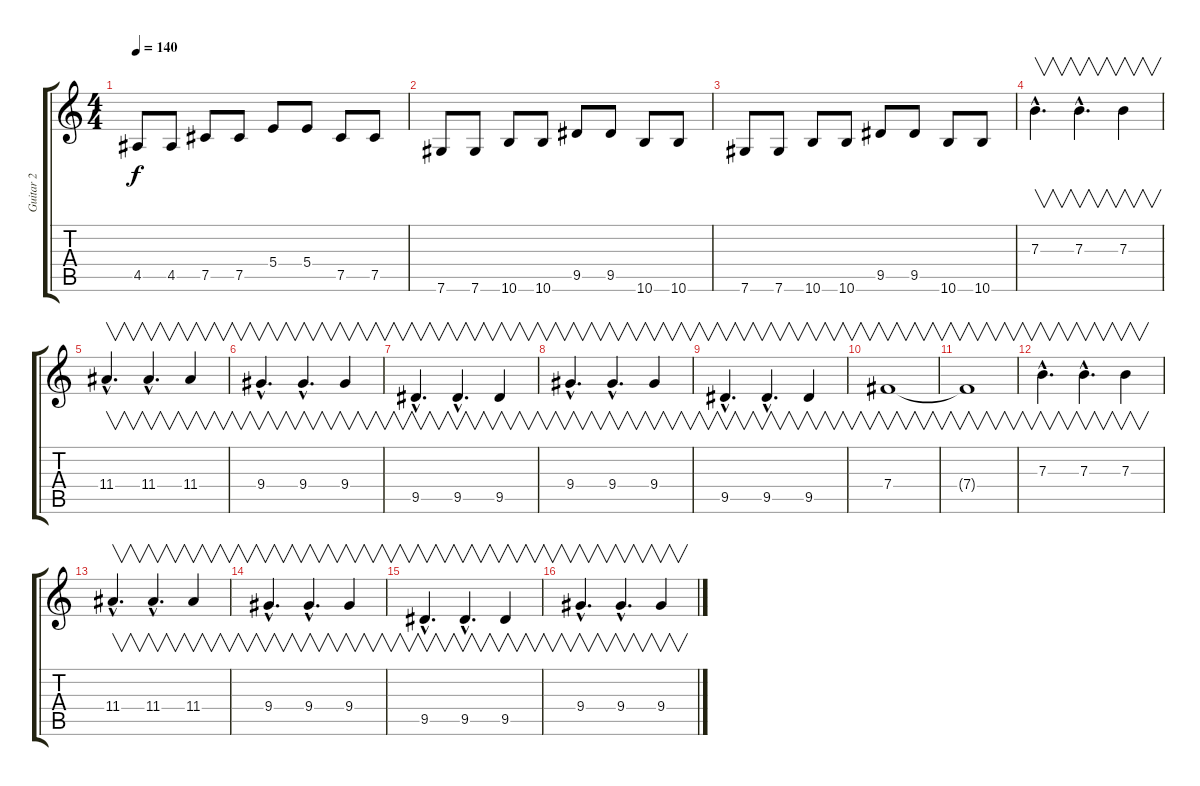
\track ("Guitar 2" "Guitar 2") {instrument distortionguitar}
\staff {score tabs}
\tuning (Db4 Ab3 E3 B2 Gb2 Db2) {hide}
\ts (4 4)
\tempo 140
\clef g2
\ks c
4.5.8{dy f} 4.5.8 7.5.8 7.5.8 5.4.8 5.4.8 7.5.8 7.5.8 |
7.6.8 7.6.8 10.6.8 10.6.8 9.5.8 9.5.8 10.6.8 10.6.8 |
7.6.8 7.6.8 10.6.8 10.6.8 9.5.8 9.5.8 10.6.8 10.6.8 |
7.3{hac}.4{v d} 7.3{hac}.4{v d} 7.3.4{v} |
11.4{hac}.4{v d} 11.4{hac}.4{v d} 11.4.4{v} |
9.4{hac}.4{v d} 9.4{hac}.4{v d} 9.4.4{v} |
9.5{hac}.4{v d} 9.5{hac}.4{v d} 9.5.4{v} |
9.4{hac}.4{v d} 9.4{hac}.4{v d} 9.4.4{v} |
9.5{hac}.4{v d} 9.5{hac}.4{v d} 9.5.4{v} |
7.4.1{v} |
7.4{t}.1{v} |
7.3{hac}.4{v d} 7.3{hac}.4{v d} 7.3.4{v} |
11.4{hac}.4{v d} 11.4{hac}.4{v d} 11.4.4{v} |
9.4{hac}.4{v d} 9.4{hac}.4{v d} 9.4.4{v} |
9.5{hac}.4{v d} 9.5{hac}.4{v d} 9.5.4{v} |
9.4{hac}.4{v d} 9.4{hac}.4{v d} 9.4.4{v}
